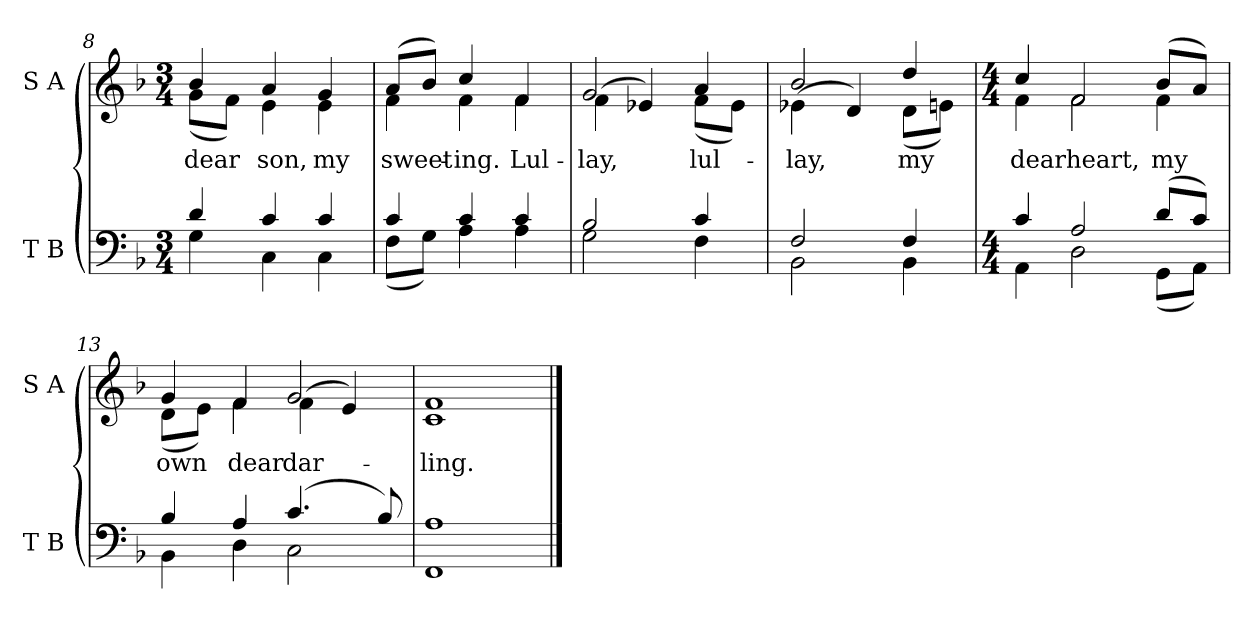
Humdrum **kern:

**kern	**kern	**text
*part2	*part1	*part1
*staff2	*staff1	*staff1
*I"T B	*I"S A	*
*I'T B	*I'S A	*
*clefF4	*clefG2	*
*k[b-]	*k[b-]	*
*F:	*F:	*
*M3/4	*M3/4	*
=8	=8	=8
*^	*	*
!	!	!	!LO:LY:b:color=#000000
*	*	*^	*
4di/	4Gi\	4b-i/	(8gi\L	dear
.	.	.	8fi\J)	.
!	!	!	!	!LO:LY:b:color=#000000
4ci/	4Ci\	4ai/	4ei\	son,
!	!	!	!	!LO:LY:b:color=#000000
4ci/	4Ci\	4gi/	4ei\	my
=9	=9	=9	=9	=9
!	!	!	!	!LO:LY:b:color=#000000
4ci/	(8Fi\L	(8ai/L	4fi\	sweet-
.	8Gi\J)	8b-i/J)	.	.
!	!	!	!	!LO:LY:b:color=#000000
4ci/	4Ai\	4cci/	4fi\	-ing.
!	!	!	!	!LO:LY:b:color=#000000
4ci/	4Ai\	4fi/	4fi\	Lul-
!!LO:LB:g=z	!!
=10	=10	=10	=10	=10
!	!	!	!	!LO:LY:b:color=#000000
2B-i/	2Gi\	2gi/	(4fi\	-lay,
.	.	.	4e-Xi/)	.
!	!	!	!	!LO:LY:b:color=#000000
4ci/	4Fi\	4ai/	(8fi\L	lul-
.	.	.	8e-i\J)	.
=11	=11	=11	=11	=11
!	!	!	!	!LO:LY:b:color=#000000
2Fi/	2BB-i\	2b-i/	(4e-Xi\	-lay,
.	.	.	4di/)	.
!	!	!	!	!LO:LY:b:color=#000000
4Fi/	4BB-i\	4ddi/	(8di\L	my
.	.	.	8eni\J)	.
=12	=12	=12	=12	=12
*M4/4	*	*M4/4	*	*
!	!	!	!	!LO:LY:b:color=#000000
4ci/	4AAi\	4cci/	4fi\	dear
!	!	!	!	!LO:LY:b:color=#000000
2Ai/	2Di\	2fi/	2fi\	heart,
!	!	!	!	!LO:LY:b:color=#000000
(8di/L	(8GGi\L	(8b-i/L	4fi\	my
8ci/J)	8AAi\J)	8ai/J)	.	.
=13	=13	=13	=13	=13
!	!	!	!	!LO:LY:b:color=#000000
4B-i/	4BB-i\	4gi/	(8di\L	own
.	.	.	8ei\J)	.
!	!	!	!	!LO:LY:b:color=#000000
4Ai/	4Di\	4fi/	4fi\	dear
!	!	!	!	!LO:LY:b:color=#000000
(4.ci/	2Ci\	2gi/	(4fi\	dar-
.	.	.	4ei/)	.
8B-i/)	.	.	.	.
=14	=14	=14	=14	=14
!	!	!	!	!LO:LY:b:color=#000000
1Ai	1FFi	1fi	1ci	-ling.
*v	*v	*	*	*
*	*v	*v	*
==	==	==
*-	*-	*-
